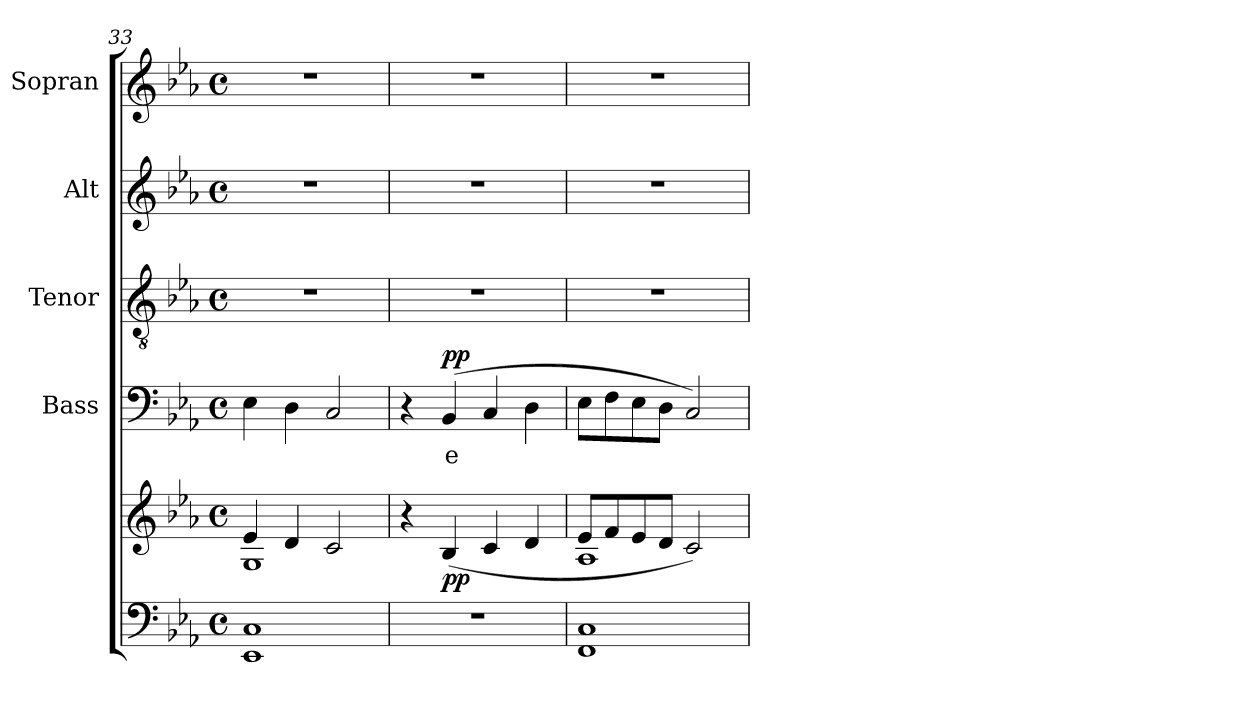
**kern	**kern	**dynam	**kern	**text	**dynam	**kern	**kern	**kern
*part5	*part5	*part5	*part4	*part4	*part4	*part3	*part2	*part1
*staff6	*staff5	*staff5/6	*staff4	*staff4	*staff4	*staff3	*staff2	*staff1
*	*	*	*I"Bass	*	*	*I"Tenor	*I"Alt	*I"Sopran
*	*	*	*I'B.	*	*	*I'T.	*I'A.	*I'S.
!!LO:PB:g=z
*clefF4	*clefG2	*	*clefF4	*	*	*clefGv2	*clefG2	*clefG2
*k[b-e-a-]	*k[b-e-a-]	*	*k[b-e-a-]	*	*	*k[b-e-a-]	*k[b-e-a-]	*k[b-e-a-]
*E-:	*E-:	*	*E-:	*	*	*E-:	*E-:	*E-:
*M4/4	*M4/4	*	*M4/4	*	*	*M4/4	*M4/4	*M4/4
*met(c)	*met(c)	*	*met(c)	*	*	*met(c)	*met(c)	*met(c)
=33	=33	=33	=33	=33	=33	=33	=33	=33
*	*^	*	*	*	*	*	*	*
1EE- 1C	4e-/	1G	.	4E-\	.	.	1r	1r	1r
.	4d/	.	.	4D\	.	.	.	.	.
.	2c/	.	.	2C/	.	.	.	.	.
*	*v	*v	*	*	*	*	*	*	*
=34	=34	=34	=34	=34	=34	=34	=34	=34
1r	4r	.	4r	.	.	1r	1r	1r
!	!	!LO:DY:b	!	!LO:LY:b	!LO:DY:a	!	!	!
.	(>4B-/	pp	(4BB-/	e	pp	.	.	.
.	4c/	.	4C/	.	.	.	.	.
.	4d/	.	4D\	.	.	.	.	.
=35	=35	=35	=35	=35	=35	=35	=35	=35
*	*^	*	*	*	*	*	*	*
1FF 1C	8e-/L	1A-	.	8E-\L	.	.	1r	1r	1r
.	8f/	.	.	8F\	.	.	.	.	.
.	8e-/	.	.	8E-\	.	.	.	.	.
.	8d/J	.	.	8D\J	.	.	.	.	.
.	2c/)	.	.	2C/)	.	.	.	.	.
*	*v	*v	*	*	*	*	*	*	*
=	=	=	=	=	=	=	=	=
*-	*-	*-	*-	*-	*-	*-	*-	*-
